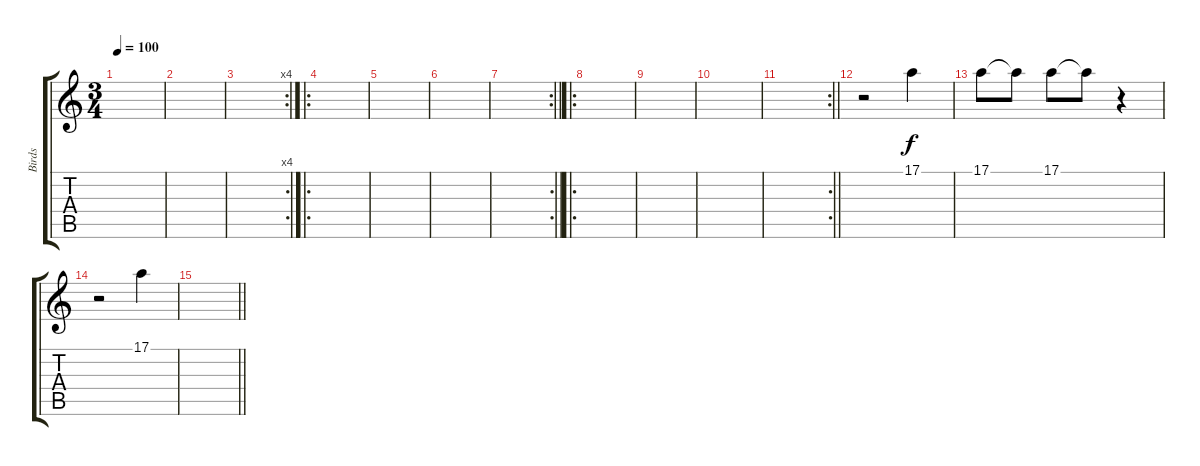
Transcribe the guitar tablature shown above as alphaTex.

\track ("Birds" "Birds") {instrument birdtweet}
\staff {score tabs}
\tuning (E4 B3 G3 D3 A2 E2) {hide}
\ts (3 4)
\tempo 100
\clef g2
\ks c
|
|
\rc 4
|
\ro
|
|
|
\rc 2
\barLineRight lightlight
|
\ro
|
|
|
\rc 2
\barLineRight lightlight
|
r.2 17.1.4{volume 8} |
17.1.8{volume 11 instrument tubularbells} 17.1{t}.8 17.1.8 17.1{t}.8 r.4 |
r.2 17.1.4 |
\barLineRight lightlight
